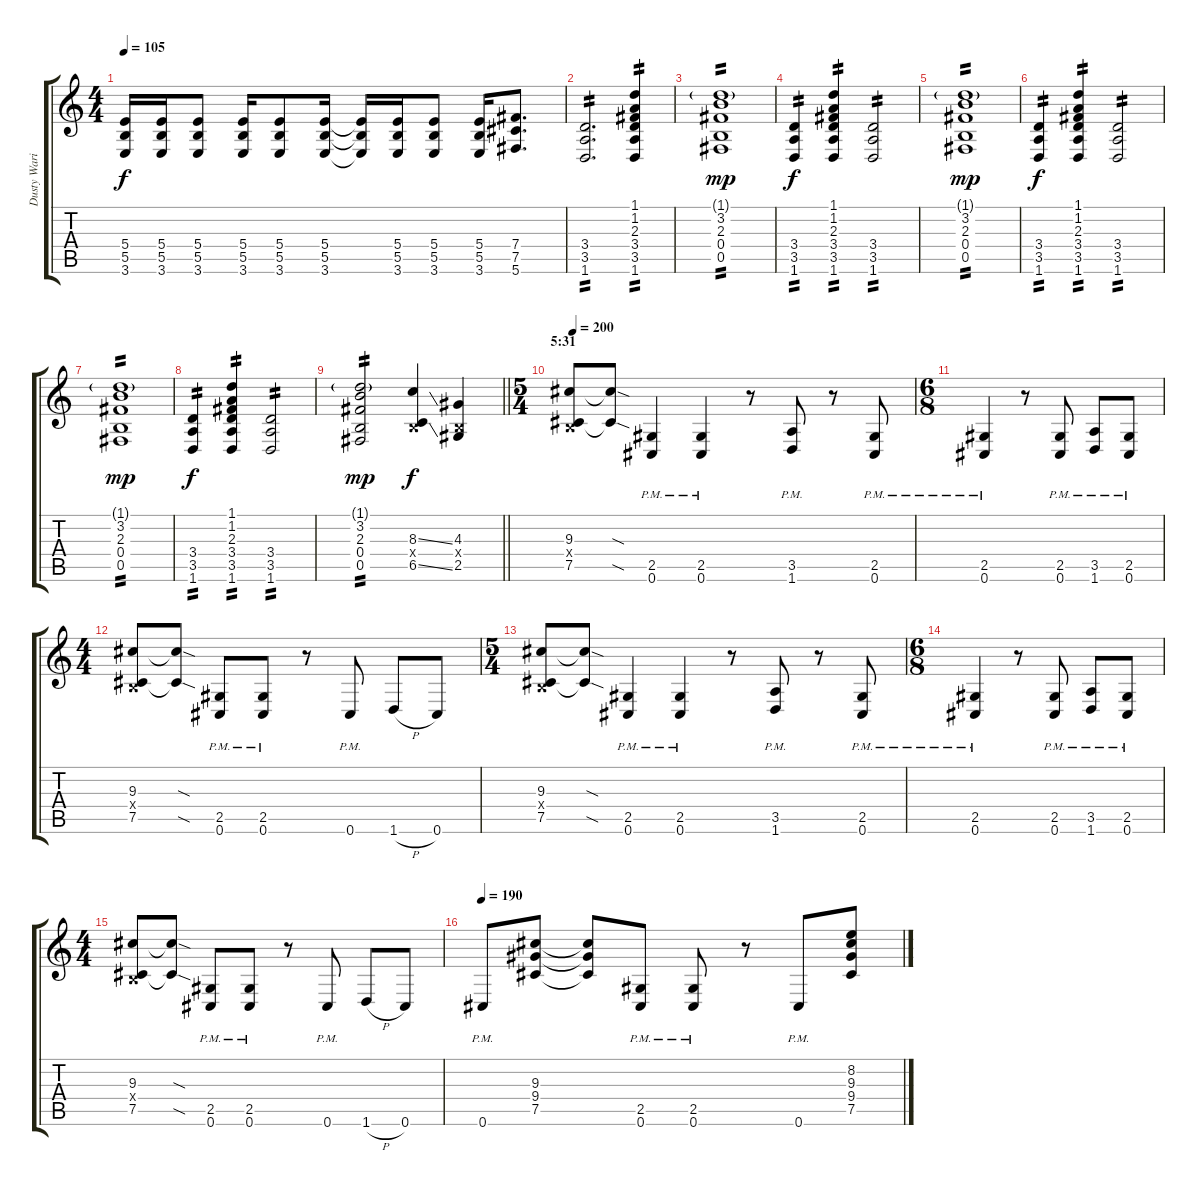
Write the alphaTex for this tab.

\track ("Dusty Waring" "Dusty Wari") {instrument distortionguitar}
\staff {score tabs}
\tuning (Db4 Ab3 E3 B2 Gb2 Db2) {hide}
\ts (4 4)
\tempo 105
\clef g2
\ks c
(5.4 5.5 3.6).16{dy f} (5.4 5.5 3.6).16 (5.4 5.5 3.6).8 (5.4 5.5 3.6).16 (5.4 5.5 3.6).8 (5.4 5.5 3.6).16 (5.4{t} 5.5{t} 3.6{t}).16 (5.4 5.5 3.6).16 (5.4 5.5 3.6).8 (5.4 5.5 3.6).16 (7.4 7.5 5.6).8{d} |
(3.4 3.5 1.6).2{d tp 2} (1.1 1.2 2.3 3.4 3.5 1.6).4{tp 2} |
(1.1{g} 3.2 2.3 0.4 0.5).1{tp 2 dy mp} |
(3.4 3.5 1.6).4{tp 2 dy f} (1.1 1.2 2.3 3.4 3.5 1.6).4{tp 2} (3.4 3.5 1.6).2{tp 2} |
(1.1{g} 3.2 2.3 0.4 0.5).1{tp 2 dy mp} |
(3.4 3.5 1.6).4{tp 2 dy f} (1.1 1.2 2.3 3.4 3.5 1.6).4{tp 2} (3.4 3.5 1.6).2{tp 2} |
(1.1{g} 3.2 2.3 0.4 0.5).1{tp 2 dy mp} |
(3.4 3.5 1.6).4{tp 2 dy f} (1.1 1.2 2.3 3.4 3.5 1.6).4{tp 2} (3.4 3.5 1.6).2{tp 2} |
\barLineRight lightlight
(1.1{g} 3.2 2.3 0.4 0.5).2{tp 2 dy mp} (8.3{ss} 0.4{x} 6.5{ss}).4{dy f} (4.3 0.4{x} 2.5).4 |
\ts (5 4)
\section ("" "5:31")
\tempo 200
(9.3 0.4{x} 7.5).8 (9.3{sod t} 7.5{sod t}).8 (2.5{pm} 0.6{pm}).4 (2.5{pm} 0.6{pm}).4 r.8 (3.5{pm} 1.6{pm}).8 r.8 (2.5{pm} 0.6{pm}).8 |
\ts (6 8)
(2.5{pm} 0.6{pm}).4 r.8 (2.5{pm} 0.6{pm}).8{beam split} (3.5{pm} 1.6{pm}).8 (2.5{pm} 0.6{pm}).8 |
\ts (4 4)
(9.3 0.4{x} 7.5).8 (9.3{sod t} 7.5{sod t}).8 (2.5{pm} 0.6{pm}).8 (2.5{pm} 0.6{pm}).8 r.8 0.6{pm}.8 1.6{h}.8 0.6.8 |
\ts (5 4)
(9.3 0.4{x} 7.5).8 (9.3{sod t} 7.5{sod t}).8 (2.5{pm} 0.6{pm}).4 (2.5{pm} 0.6{pm}).4 r.8 (3.5{pm} 1.6{pm}).8 r.8 (2.5{pm} 0.6{pm}).8 |
\ts (6 8)
(2.5{pm} 0.6{pm}).4 r.8 (2.5{pm} 0.6{pm}).8{beam split} (3.5{pm} 1.6{pm}).8 (2.5{pm} 0.6{pm}).8 |
\ts (4 4)
(9.3 0.4{x} 7.5).8 (9.3{sod t} 7.5{sod t}).8 (2.5{pm} 0.6{pm}).8 (2.5{pm} 0.6{pm}).8 r.8 0.6{pm}.8 1.6{h}.8 0.6.8 |
\tempo 190
0.6{pm}.8 (9.3 9.4 7.5).8{beam split} (9.3{t} 9.4{t} 7.5{t}).8{beam merge} (2.5{pm} 0.6{pm}).8{beam split} (2.5{pm} 0.6{pm}).8 r.8 0.6{pm}.8 (8.2 9.3 9.4 7.5).8
